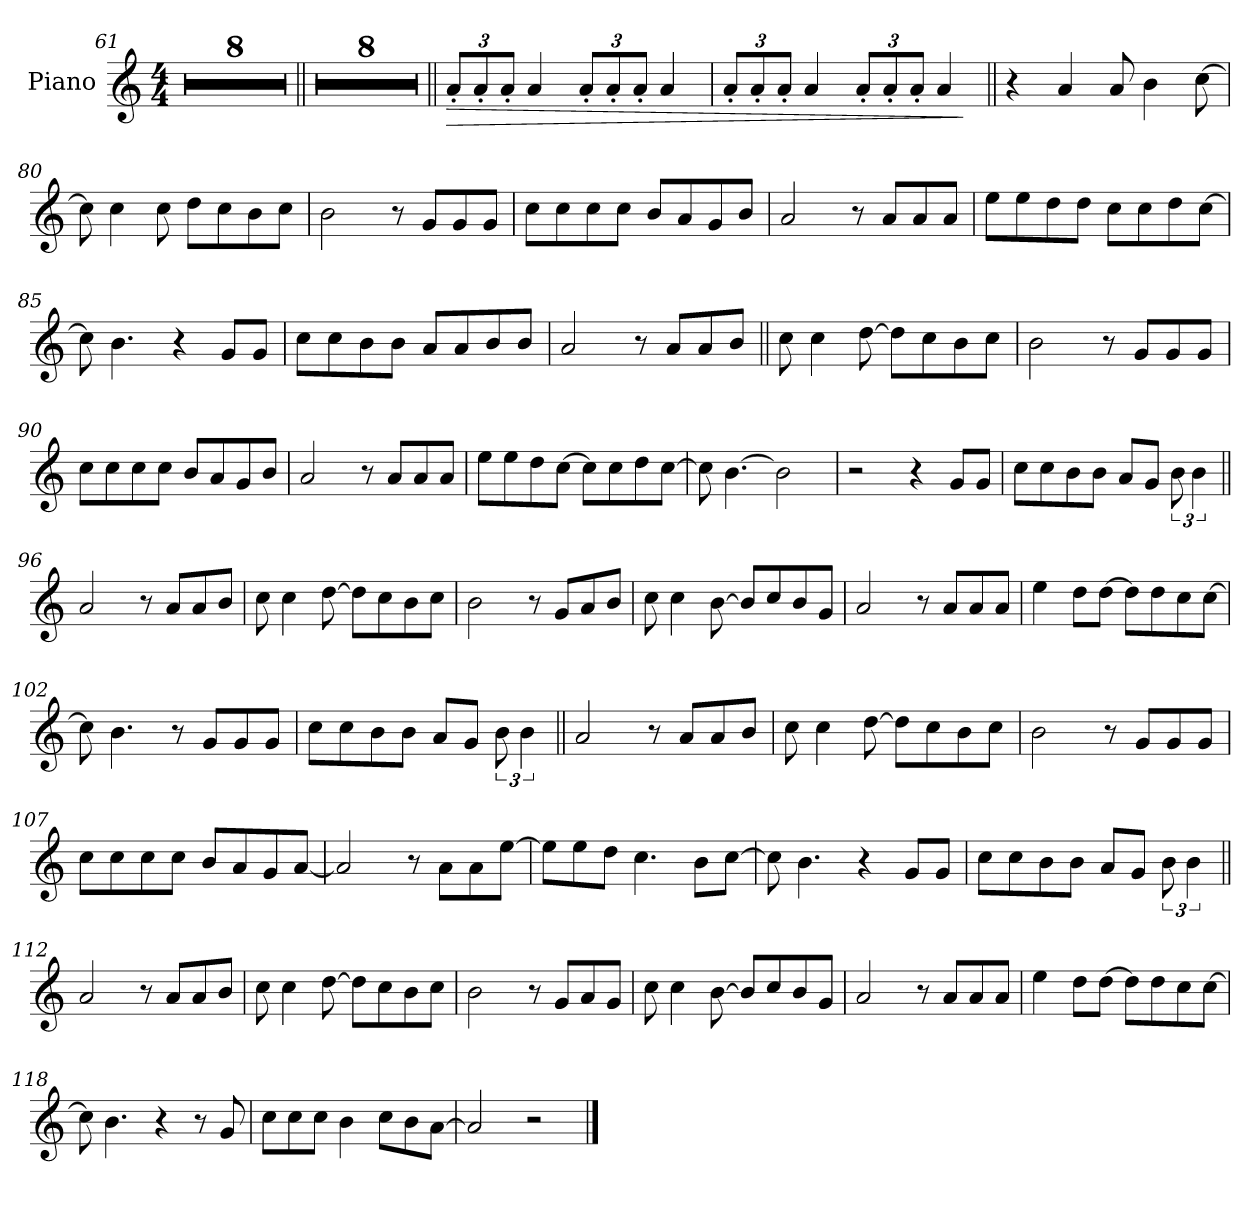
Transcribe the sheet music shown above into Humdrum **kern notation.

**kern	**dynam
*part1	*part1
*staff1	*staff1
*I"Piano	*
*I'Pno.	*
*clefG2	*
*k[]	*
*M4/4	*
=61	=61
1r	.
=62	=62
1r	.
=63	=63
1r	.
=64	=64
1r	.
=65	=65
1r	.
=66	=66
1r	.
=67	=67
1r	.
=68	=68
1r	.
=69||	=69||
1r	.
=70	=70
1r	.
=71	=71
1r	.
=72	=72
1r	.
=73	=73
1r	.
=74	=74
1r	.
=75	=75
1r	.
=76	=76
1r	.
=77||	=77||
*Xbrackettup	*
!	!LO:HP:b
12a'!L	>
12a'!	.
12a'!J	.
4a!	.
12a'!L	.
12a'!	.
12a'!J	.
4a!	.
=78	=78
12a'!L	.
12a'!	.
12a'!J	.
4a!	.
12a'!L	.
12a'!	.
12a'!J	.
4a!	.
.	]
=79||	=79||
4r	.
4a	.
8a	.
4b	.
[8cc	.
=80	=80
8cc]	.
4cc	.
8cc	.
8ddL	.
8cc	.
8b	.
8ccJ	.
=81	=81
2b	.
8r	.
8gL	.
8g	.
8gJ	.
=82	=82
8ccL	.
8cc	.
8cc	.
8ccJ	.
8bL	.
8a	.
8g	.
8bJ	.
=83	=83
2a	.
8r	.
8aL	.
8a	.
8aJ	.
=84	=84
8eeL	.
8ee	.
8dd	.
8ddJ	.
8ccL	.
8cc	.
8dd	.
[8ccJ	.
=85	=85
8cc]	.
4.b	.
4r	.
8gL	.
8gJ	.
=86	=86
8ccL	.
8cc	.
8b	.
8bJ	.
8aL	.
8a	.
8b	.
8bJ	.
=87	=87
2a	.
8r	.
8aL	.
8a	.
8bJ	.
=88||	=88||
8cc	.
4cc	.
[8dd	.
8ddL]	.
8cc	.
8b	.
8ccJ	.
=89	=89
2b	.
8r	.
8gL	.
8g	.
8gJ	.
=90	=90
8ccL	.
8cc	.
8cc	.
8ccJ	.
8bL	.
8a	.
8g	.
8bJ	.
=91	=91
2a	.
8r	.
8aL	.
8a	.
8aJ	.
=92	=92
8eeL	.
8ee	.
8dd	.
[8ccJ	.
8ccL]	.
8cc	.
8dd	.
[8ccJ	.
=93	=93
8cc]	.
[4.b	.
2b]	.
=94	=94
2r	.
4r	.
8gL	.
8gJ	.
=95	=95
8ccL	.
8cc	.
8b	.
8bJ	.
8aL	.
8gJ	.
*brackettup	*
12b	.
6b	.
=96||	=96||
2a	.
8r	.
8aL	.
8a	.
8bJ	.
=97	=97
8cc	.
4cc	.
[8dd	.
8ddL]	.
8cc	.
8b	.
8ccJ	.
=98	=98
2b	.
8r	.
8gL	.
8a	.
8bJ	.
=99	=99
8cc	.
4cc	.
[8b	.
8bL]	.
8cc	.
8b	.
8gJ	.
=100	=100
2a	.
8r	.
8aL	.
8a	.
8aJ	.
=101	=101
4ee	.
8ddL	.
[8ddJ	.
8ddL]	.
8dd	.
8cc	.
[8ccJ	.
=102	=102
8cc]	.
4.b	.
8r	.
8gL	.
8g	.
8gJ	.
=103	=103
8ccL	.
8cc	.
8b	.
8bJ	.
8aL	.
8gJ	.
12b	.
6b	.
=104||	=104||
2a	.
8r	.
8aL	.
8a	.
8bJ	.
=105	=105
8cc	.
4cc	.
[8dd	.
8ddL]	.
8cc	.
8b	.
8ccJ	.
=106	=106
2b	.
8r	.
8gL	.
8g	.
8gJ	.
=107	=107
8ccL	.
8cc	.
8cc	.
8ccJ	.
8bL	.
8a	.
8g	.
[8aJ	.
=108	=108
2a]	.
8r	.
8aL	.
8a	.
[8eeJ	.
=109	=109
8eeL]	.
8ee	.
8ddJ	.
4.cc	.
8bL	.
[8ccJ	.
=110	=110
8cc]	.
4.b	.
4r	.
8gL	.
8gJ	.
=111	=111
8ccL	.
8cc	.
8b	.
8bJ	.
8aL	.
8gJ	.
12b	.
6b	.
=112||	=112||
2a	.
8r	.
8aL	.
8a	.
8bJ	.
=113	=113
8cc	.
4cc	.
[8dd	.
8ddL]	.
8cc	.
8b	.
8ccJ	.
=114	=114
2b	.
8r	.
8gL	.
8a	.
8gJ	.
=115	=115
8cc	.
4cc	.
[8b	.
8bL]	.
8cc	.
8b	.
8gJ	.
=116	=116
2a	.
8r	.
8aL	.
8a	.
8aJ	.
=117	=117
4ee	.
8ddL	.
[8ddJ	.
8ddL]	.
8dd	.
8cc	.
[8ccJ	.
=118	=118
8cc]	.
4.b	.
4r	.
8r	.
8g	.
=119	=119
8ccL	.
8cc	.
8ccJ	.
4b	.
8ccL	.
8b	.
[8aJ	.
=120	=120
2a]	.
2r	.
==	==
*-	*-
